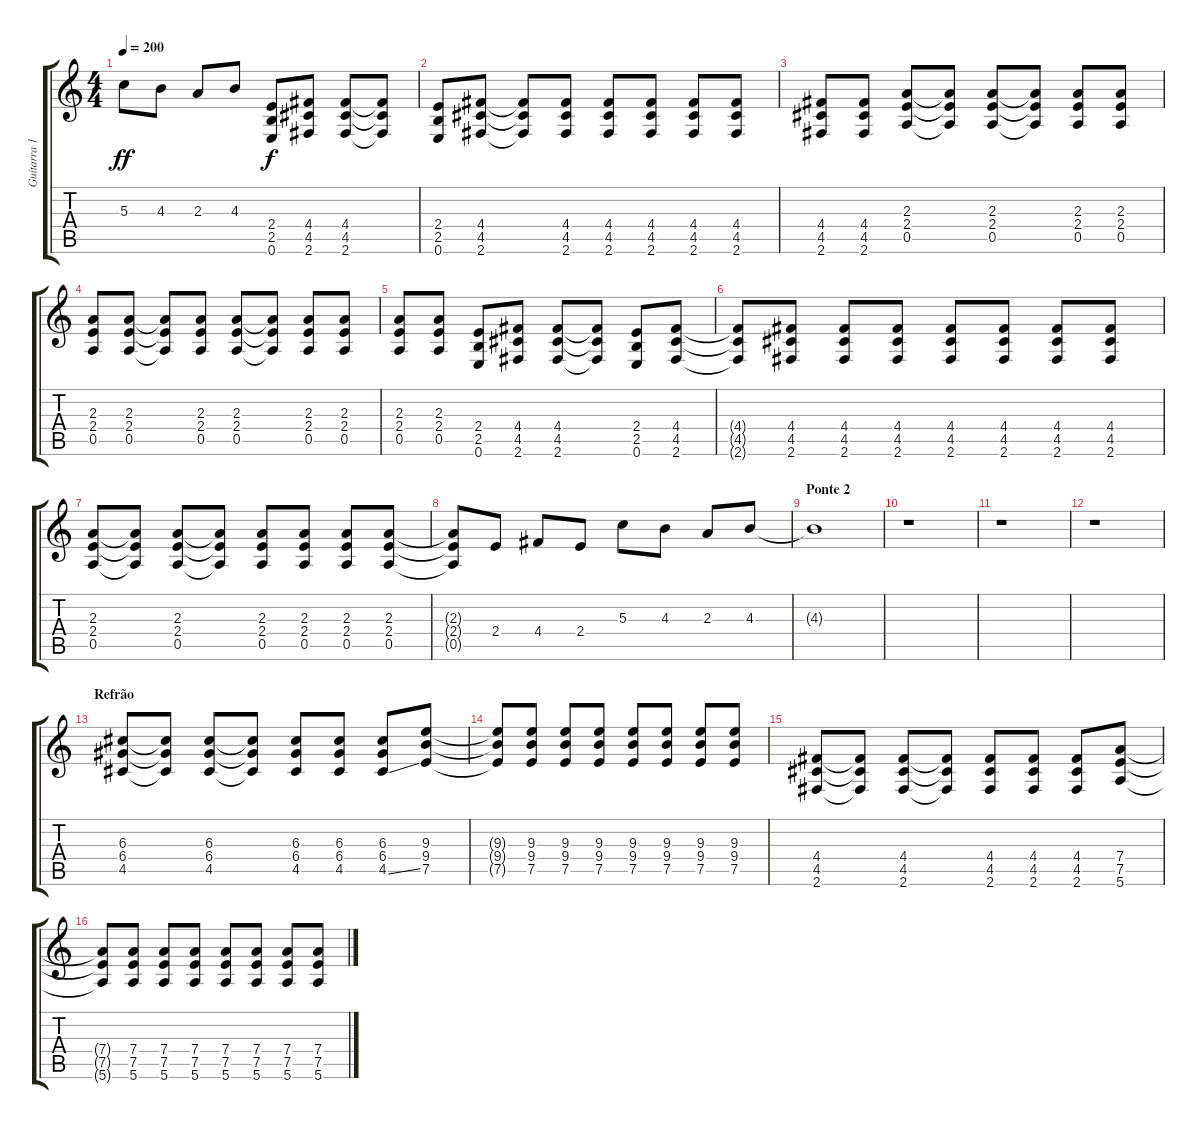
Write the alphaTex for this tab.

\track ("Guitarra 1 | Phillipe  " "Guitarra 1") {instrument distortionguitar}
\staff {score tabs}
\tuning (E4 B3 G3 D3 A2 E2) {hide}
\ts (4 4)
\tempo 200
\clef g2
\ks c
5.3.8{dy ff} 4.3.8 2.3.8 4.3.8 (2.4 2.5 0.6).8{dy f} (4.4 4.5 2.6).8 (4.4 4.5 2.6).8 (4.4{t} 4.5{t} 2.6{t}).8 |
(2.4 2.5 0.6).8 (4.4 4.5 2.6).8 (4.4{t} 4.5{t} 2.6{t}).8 (4.4 4.5 2.6).8 (4.4 4.5 2.6).8 (4.4 4.5 2.6).8 (4.4 4.5 2.6).8 (4.4 4.5 2.6).8 |
(4.4 4.5 2.6).8 (4.4 4.5 2.6).8 (2.3 2.4 0.5).8 (2.3{t} 2.4{t} 0.5{t}).8 (2.3 2.4 0.5).8 (2.3{t} 2.4{t} 0.5{t}).8 (2.3 2.4 0.5).8 (2.3 2.4 0.5).8 |
(2.3 2.4 0.5).8 (2.3 2.4 0.5).8 (2.3{t} 2.4{t} 0.5{t}).8 (2.3 2.4 0.5).8 (2.3 2.4 0.5).8 (2.3{t} 2.4{t} 0.5{t}).8 (2.3 2.4 0.5).8 (2.3 2.4 0.5).8 |
(2.3 2.4 0.5).8 (2.3 2.4 0.5).8 (2.4 2.5 0.6).8 (4.4 4.5 2.6).8 (4.4 4.5 2.6).8 (4.4{t} 4.5{t} 2.6{t}).8 (2.4 2.5 0.6).8 (4.4 4.5 2.6).8 |
(4.4{t} 4.5{t} 2.6{t}).8 (4.4 4.5 2.6).8 (4.4 4.5 2.6).8 (4.4 4.5 2.6).8 (4.4 4.5 2.6).8 (4.4 4.5 2.6).8 (4.4 4.5 2.6).8 (4.4 4.5 2.6).8 |
(2.3 2.4 0.5).8 (2.3{t} 2.4{t} 0.5{t}).8 (2.3 2.4 0.5).8 (2.3{t} 2.4{t} 0.5{t}).8 (2.3 2.4 0.5).8 (2.3 2.4 0.5).8 (2.3 2.4 0.5).8 (2.3 2.4 0.5).8 |
(2.3{t} 2.4{t} 0.5{t}).8 2.4.8 4.4.8 2.4.8 5.3.8 4.3.8 2.3.8 4.3.8 |
\section ("" "Ponte 2")
4.3{t}.1 |
r.1 |
r.1 |
r.1 |
\section ("" "Refrão")
(6.3 6.4 4.5).8 (6.3{t} 6.4{t} 4.5{t}).8 (6.3 6.4 4.5).8 (6.3{t} 6.4{t} 4.5{t}).8 (6.3 6.4 4.5).8 (6.3 6.4 4.5).8 (6.3 6.4 4.5{ss}).8 (9.3 9.4 7.5).8 |
(9.3{t} 9.4{t} 7.5{t}).8 (9.3 9.4 7.5).8 (9.3 9.4 7.5).8 (9.3 9.4 7.5).8 (9.3 9.4 7.5).8 (9.3 9.4 7.5).8 (9.3 9.4 7.5).8 (9.3 9.4 7.5).8 |
(4.4 4.5 2.6).8 (4.4{t} 4.5{t} 2.6{t}).8 (4.4 4.5 2.6).8 (4.4{t} 4.5{t} 2.6{t}).8 (4.4 4.5 2.6).8 (4.4 4.5 2.6).8 (4.4 4.5 2.6).8 (7.4 7.5 5.6).8 |
(7.4{t} 7.5{t} 5.6{t}).8 (7.4 7.5 5.6).8 (7.4 7.5 5.6).8 (7.4 7.5 5.6).8 (7.4 7.5 5.6).8 (7.4 7.5 5.6).8 (7.4 7.5 5.6).8 (7.4 7.5 5.6).8
